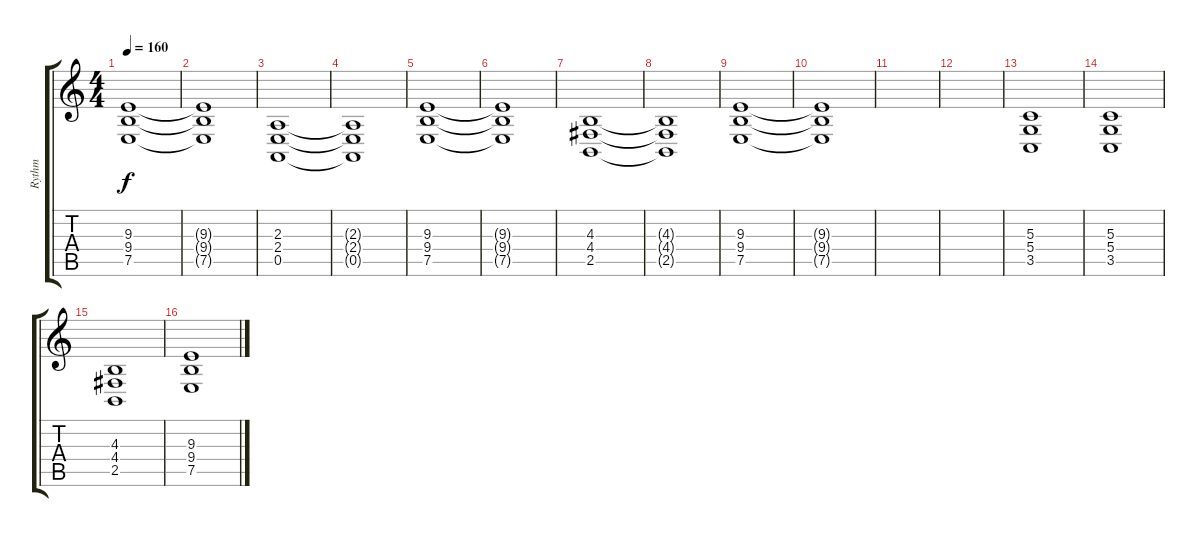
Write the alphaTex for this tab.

\track ("Rythm" "Rythm") {instrument lead1square}
\staff {score tabs}
\tuning (E4 B3 G3 D3 A2 E2) {hide}
\ts (4 4)
\tempo 160
\clef g2
\ks c
(9.3 9.4 7.5).1{dy f} |
(9.3{t} 9.4{t} 7.5{t}).1 |
(2.3 2.4 0.5).1 |
(2.3{t} 2.4{t} 0.5{t}).1 |
(9.3 9.4 7.5).1 |
(9.3{t} 9.4{t} 7.5{t}).1 |
(4.3 4.4 2.5).1 |
(4.3{t} 4.4{t} 2.5{t}).1 |
(9.3 9.4 7.5).1 |
(9.3{t} 9.4{t} 7.5{t}).1 |
|
|
(5.3 5.4 3.5).1 |
(5.3 5.4 3.5).1 |
(4.3 4.4 2.5).1 |
(9.3 9.4 7.5).1
